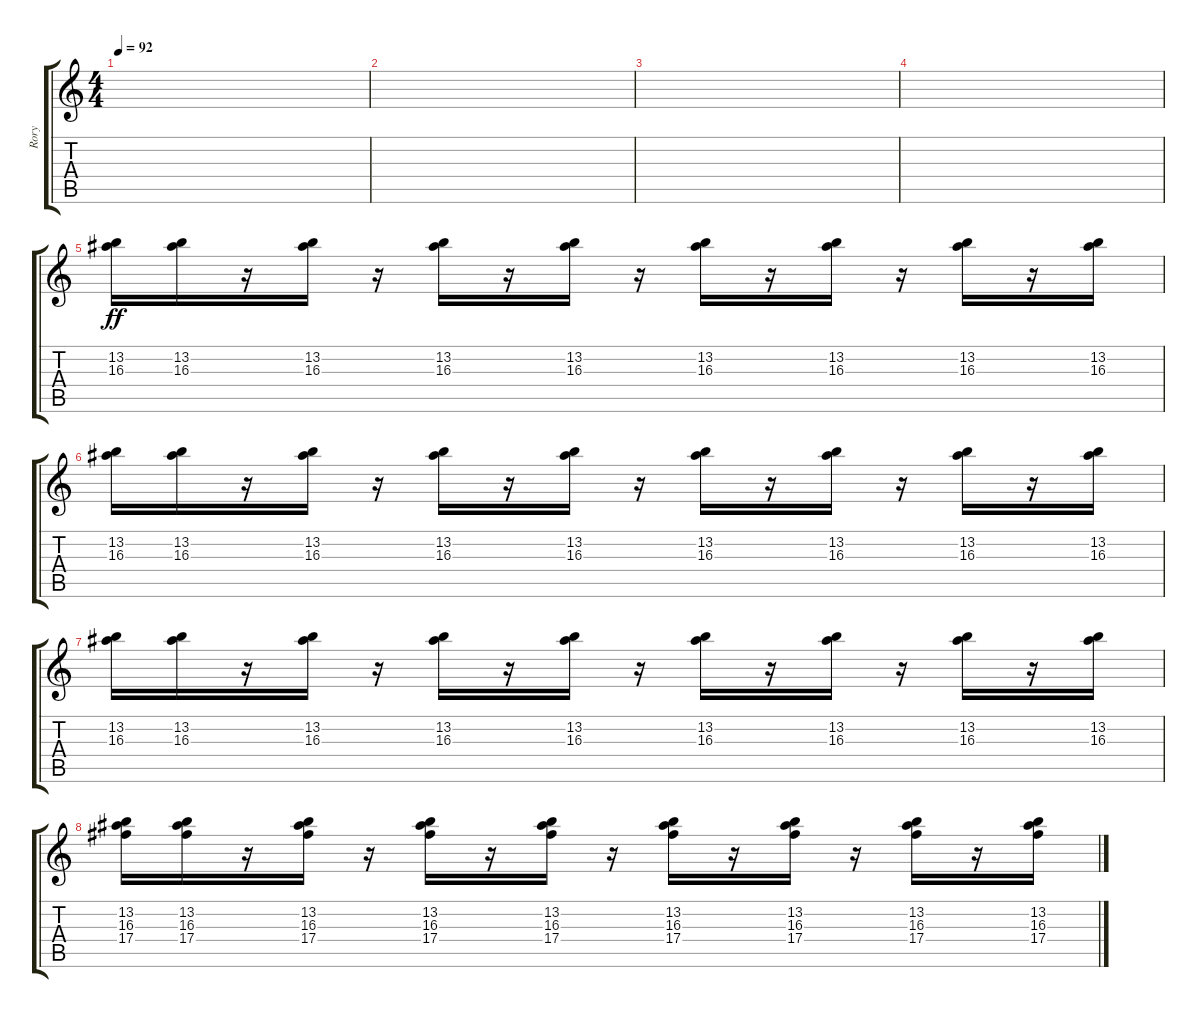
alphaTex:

\track ("Rory" "Rory") {instrument distortionguitar}
\staff {score tabs}
\tuning (Eb4 Bb3 Gb3 Db3 Ab2 Db2) {hide}
\ts (4 4)
\tempo 92
\clef g2
\ks c
|
|
|
|
(13.2 16.3).16{dy ff} (13.2 16.3).16 r.16 (13.2 16.3).16 r.16 (13.2 16.3).16 r.16 (13.2 16.3).16 r.16 (13.2 16.3).16 r.16 (13.2 16.3).16 r.16 (13.2 16.3).16 r.16 (13.2 16.3).16 |
(13.2 16.3).16 (13.2 16.3).16 r.16 (13.2 16.3).16 r.16 (13.2 16.3).16 r.16 (13.2 16.3).16 r.16 (13.2 16.3).16 r.16 (13.2 16.3).16 r.16 (13.2 16.3).16 r.16 (13.2 16.3).16 |
(13.2 16.3).16 (13.2 16.3).16 r.16 (13.2 16.3).16 r.16 (13.2 16.3).16 r.16 (13.2 16.3).16 r.16 (13.2 16.3).16 r.16 (13.2 16.3).16 r.16 (13.2 16.3).16 r.16 (13.2 16.3).16 |
(13.2 16.3 17.4).16 (13.2 16.3 17.4).16 r.16 (13.2 16.3 17.4).16 r.16 (13.2 16.3 17.4).16 r.16 (13.2 16.3 17.4).16 r.16 (13.2 16.3 17.4).16 r.16 (13.2 16.3 17.4).16 r.16 (13.2 16.3 17.4).16 r.16 (13.2 16.3 17.4).16
